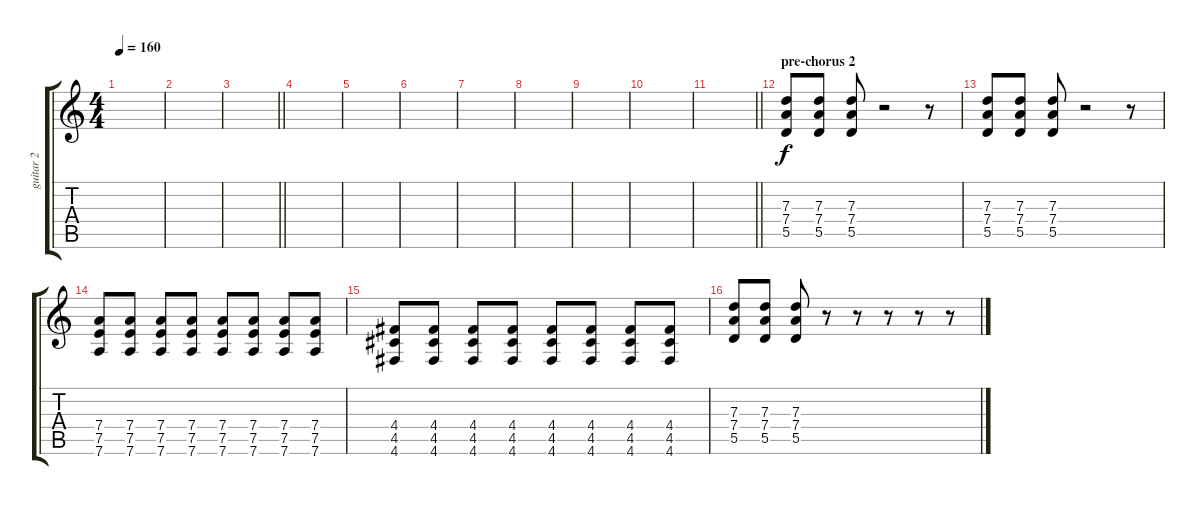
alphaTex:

\track ("guitar 2" "guitar 2") {instrument distortionguitar}
\staff {score tabs}
\tuning (E4 B3 G3 D3 A2 D2) {hide}
\ts (4 4)
\tempo 160
\clef g2
\ks c
|
|
\barLineRight lightlight
|
|
|
|
|
|
|
|
\barLineRight lightlight
|
\section ("" "pre-chorus 2")
(7.3 7.4 5.5).8{dy f} (7.3 7.4 5.5).8 (7.3 7.4 5.5).8 r.2 r.8 |
(7.3 7.4 5.5).8 (7.3 7.4 5.5).8 (7.3 7.4 5.5).8 r.2 r.8 |
(7.4 7.5 7.6).8 (7.4 7.5 7.6).8 (7.4 7.5 7.6).8 (7.4 7.5 7.6).8 (7.4 7.5 7.6).8 (7.4 7.5 7.6).8 (7.4 7.5 7.6).8 (7.4 7.5 7.6).8 |
(4.4 4.5 4.6).8 (4.4 4.5 4.6).8 (4.4 4.5 4.6).8 (4.4 4.5 4.6).8 (4.4 4.5 4.6).8 (4.4 4.5 4.6).8 (4.4 4.5 4.6).8 (4.4 4.5 4.6).8 |
(7.3 7.4 5.5).8 (7.3 7.4 5.5).8 (7.3 7.4 5.5).8 r.8 r.8 r.8 r.8 r.8
